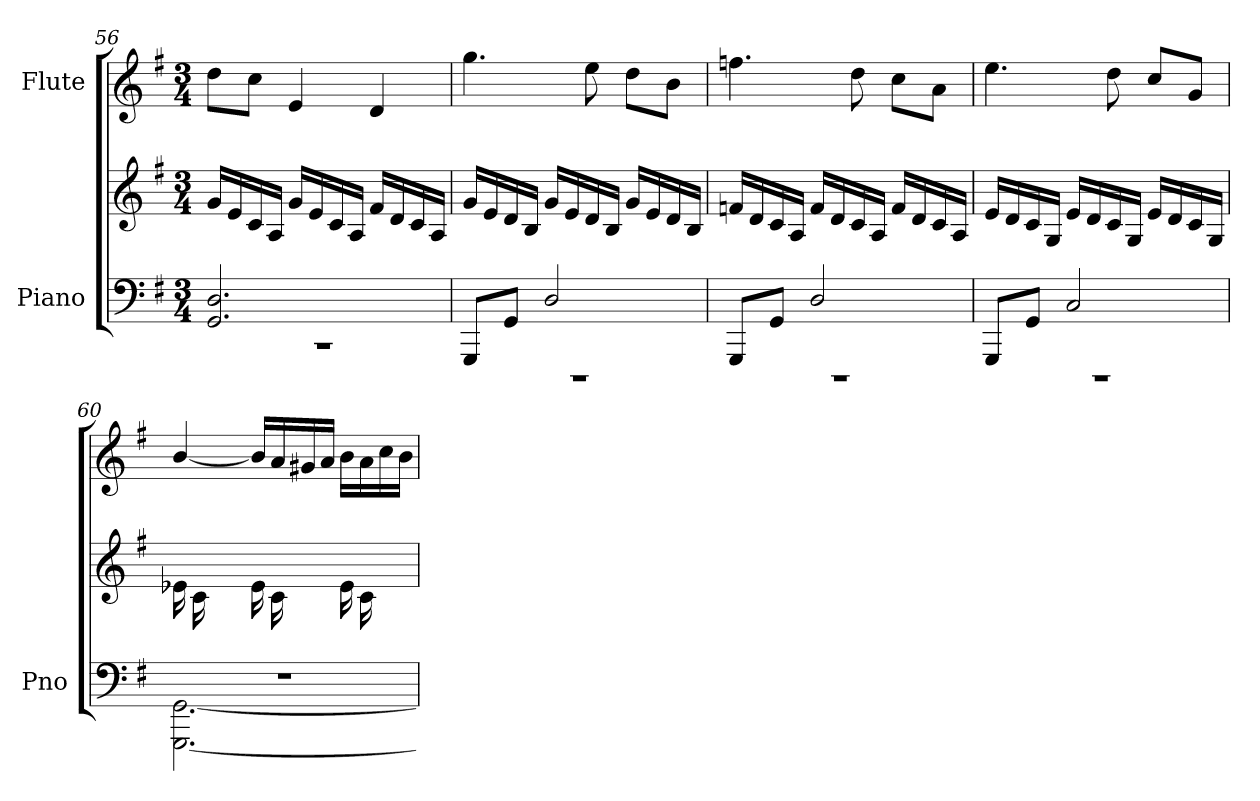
**kern	**kern	**kern
*part2	*part2	*part1
*staff3	*staff2	*staff1
*I"Piano	*	*I"Flute
*I'Pno	*	*
!!LO:PB:g=z
*clefF4	*clefG2	*clefG2
*k[f#]	*k[f#]	*k[f#]
*G:	*G:	*G:
*M3/4	*M3/4	*M3/4
=56	=56	=56
*^	*	*
2.GG/ 2.D/	2.r	16g/LL	8dd\L
.	.	16e/	.
.	.	16c/	8cc\J
.	.	16A/JJ	.
.	.	16g/LL	4e/
.	.	16e/	.
.	.	16c/	.
.	.	16A/JJ	.
.	.	16f#/LL	4d/
.	.	16d/	.
.	.	16c/	.
.	.	16A/JJ	.
=57	=57	=57	=57
8GGG/L	2.r	16g/LL	4.gg\
.	.	16e/	.
8GG/J	.	16d/	.
.	.	16B/JJ	.
2D/	.	16g/LL	.
.	.	16e/	.
.	.	16d/	8ee\
.	.	16B/JJ	.
.	.	16g/LL	8dd\L
.	.	16e/	.
.	.	16d/	8b\J
.	.	16B/JJ	.
=58	=58	=58	=58
8GGG/L	2.r	16fn/LL	4.ffn\
.	.	16d/	.
8GG/J	.	16c/	.
.	.	16A/JJ	.
2D/	.	16f/LL	.
.	.	16d/	.
.	.	16c/	8dd\
.	.	16A/JJ	.
.	.	16f/LL	8cc\L
.	.	16d/	.
.	.	16c/	8a\J
.	.	16A/JJ	.
!!LO:LB:g=z
=59	=59	=59	=59
8GGG/L	2.r	16e/LL	4.ee\
.	.	16d/	.
8GG/J	.	16c/	.
.	.	16G/JJ	.
2C/	.	16e/LL	.
.	.	16d/	.
.	.	16c/	8dd\
.	.	16G/JJ	.
.	.	16e/LL	8cc/L
.	.	16d/	.
.	.	16c/	8g/J
.	.	16G/JJ	.
=60	=60	=60	=60
*	*^	*	*
8ryy	[2.GGG\ [2.GG\	2.r	16e-X\LL	[4b/
.	.	.	16c\	.
16G/	.	.	8ryy	.
16F#/JJ	.	.	.	.
8ryy	.	.	16e-\LL	16b/LL]
.	.	.	16c\	16a/
16G/	.	.	8ryy	16g#X/
16F#/JJ	.	.	.	16a/JJ
8ryy	.	.	16e-\LL	16b\LL
.	.	.	16c\	16a\
16G/	.	.	8ryy	16cc\
16F#/JJ	.	.	.	16b\JJ
*v	*v	*v	*	*
=	=	=
*-	*-	*-
